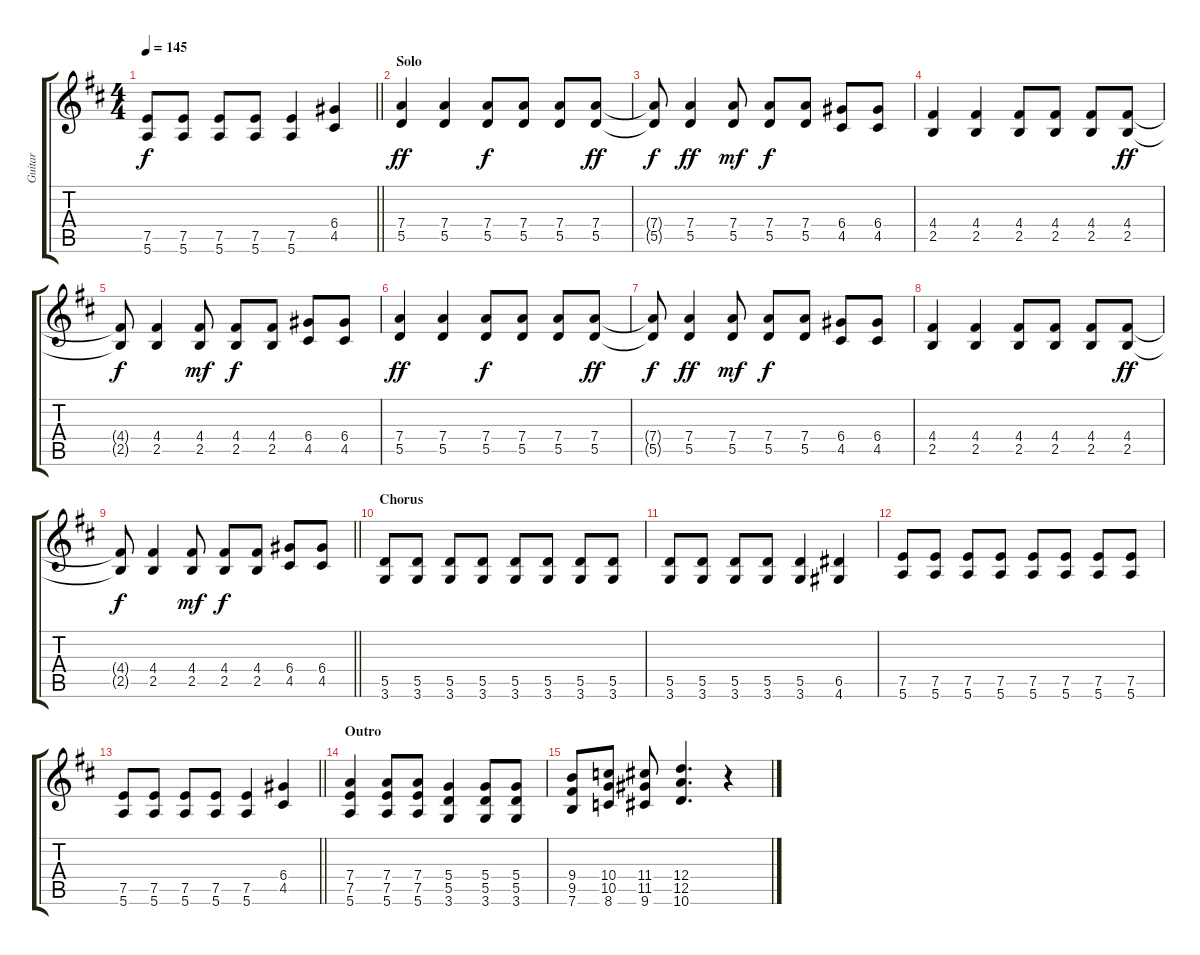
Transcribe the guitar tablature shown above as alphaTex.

\track ("Guitar" "Guitar") {instrument overdrivenguitar}
\staff {score tabs}
\tuning (E4 B3 G3 D3 A2 E2) {hide}
\ts (4 4)
\tempo 145
\clef g2
\barLineRight lightlight
\ks d
(7.5 5.6).8{dy f} (7.5 5.6).8 (7.5 5.6).8 (7.5 5.6).8 (7.5 5.6).4 (6.4 4.5).4 |
\section ("" "Solo")
(7.4 5.5).4{dy ff} (7.4 5.5).4 (7.4 5.5).8{dy f} (7.4 5.5).8 (7.4 5.5).8 (7.4 5.5).8{dy ff} |
(7.4{t} 5.5{t}).8{dy f} (7.4 5.5).4{dy ff} (7.4 5.5).8{dy mf} (7.4 5.5).8{dy f} (7.4 5.5).8 (6.4 4.5).8 (6.4 4.5).8 |
(4.4 2.5).4 (4.4 2.5).4 (4.4 2.5).8 (4.4 2.5).8 (4.4 2.5).8 (4.4 2.5).8{dy ff} |
(4.4{t} 2.5{t}).8{dy f} (4.4 2.5).4 (4.4 2.5).8{dy mf} (4.4 2.5).8{dy f} (4.4 2.5).8 (6.4 4.5).8 (6.4 4.5).8 |
(7.4 5.5).4{dy ff} (7.4 5.5).4 (7.4 5.5).8{dy f} (7.4 5.5).8 (7.4 5.5).8 (7.4 5.5).8{dy ff} |
(7.4{t} 5.5{t}).8{dy f} (7.4 5.5).4{dy ff} (7.4 5.5).8{dy mf} (7.4 5.5).8{dy f} (7.4 5.5).8 (6.4 4.5).8 (6.4 4.5).8 |
(4.4 2.5).4 (4.4 2.5).4 (4.4 2.5).8 (4.4 2.5).8 (4.4 2.5).8 (4.4 2.5).8{dy ff} |
\barLineRight lightlight
(4.4{t} 2.5{t}).8{dy f} (4.4 2.5).4 (4.4 2.5).8{dy mf} (4.4 2.5).8{dy f} (4.4 2.5).8 (6.4 4.5).8 (6.4 4.5).8 |
\section ("" "Chorus")
(5.5 3.6).8 (5.5 3.6).8 (5.5 3.6).8 (5.5 3.6).8 (5.5 3.6).8 (5.5 3.6).8 (5.5 3.6).8 (5.5 3.6).8 |
(5.5 3.6).8 (5.5 3.6).8 (5.5 3.6).8 (5.5 3.6).8 (5.5 3.6).4 (6.5 4.6).4 |
(7.5 5.6).8 (7.5 5.6).8 (7.5 5.6).8 (7.5 5.6).8 (7.5 5.6).8 (7.5 5.6).8 (7.5 5.6).8 (7.5 5.6).8 |
\barLineRight lightlight
(7.5 5.6).8 (7.5 5.6).8 (7.5 5.6).8 (7.5 5.6).8 (7.5 5.6).4 (6.4 4.5).4 |
\section ("" "Outro")
(7.4 7.5 5.6).4 (7.4 7.5 5.6).8 (7.4 7.5 5.6).8 (5.4 5.5 3.6).4 (5.4 5.5 3.6).8 (5.4 5.5 3.6).8 |
(9.4 9.5 7.6).8 (10.4 10.5 8.6).8 (11.4 11.5 9.6).8 (12.4 12.5 10.6).4{d} r.4
